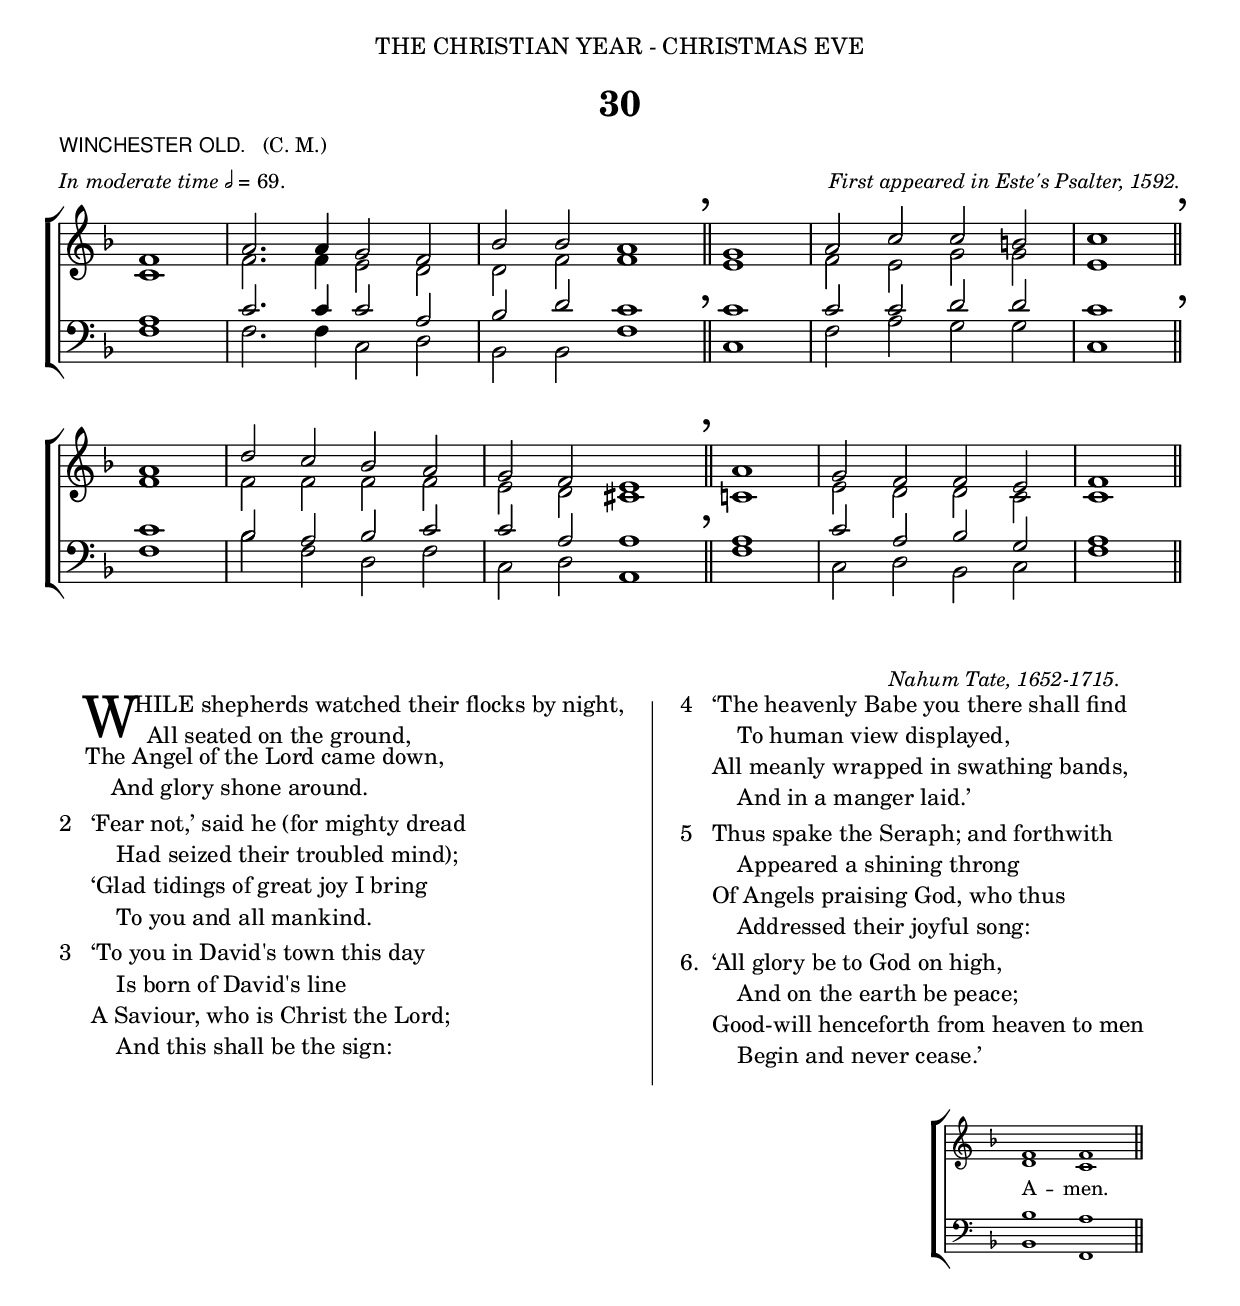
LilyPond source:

%%% 080.png
%%% Hymn 30 Winchester Old "While Shepherds watched"
%%% Version 4


\version "2.10"


\header {
  dedication = \markup { \center-align { "THE CHRISTIAN YEAR - CHRISTMAS EVE"
		\hspace #0.1 }}	
  title = "30"
  poet = \markup { \small { \sans {"WINCHESTER OLD."} \hspace #1  \roman {"(C. M.)"} } }
  meter = \markup { \small { \italic {In moderate time} \fontsize #-5 \general-align #Y #DOWN \note #"2" #1 = 69.} }
  arranger =  \markup { \small \italic {"First appeared in Este's Psalter, 1592."}}
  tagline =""
}


%%%%%%%%%%%%%%%%%%%%%%%%%%% Macros

%%% generates the breathmarks above barlines

breathmark = {	
	      \override Score.RehearsalMark #'break-visibility = #begin-of-line-invisible 
	      \override Score.RehearsalMark #'Y-offset = #'4.0 
	      \override Score.RehearsalMark #'X-offset = #'-0.5
	      \mark \markup { \fontsize #4 ","}
}

%%% Macro to specify restart of a new measure in the middle of a piece.
%%% Needed to restart a new measure after a partial measure.
%%% In this case, the macro specifies that 2 1/2 notes in a 4/2 measure have past,

partmeasure =  \set Score.measurePosition = #(ly:make-moment 2 2)

%%%%%%%%%%%%%%%%%%%%%%%%%%% End of macro definitions


%%% SATB voices


global = {
  \time 4/2 	
  \key  f\major	
  \set Staff.midiInstrument = "church organ"
}


soprano = \relative c' { 
  \partial 2*2 f1  | a2. a4 g2 f2 | bes2 bes2 a1 \breathmark \bar "||"
      \partmeasure g1 | a2 c2 c2 b2 | c1 \breathmark \bar "||" \break
  a1 | d2 c2 \once \override Accidental #'transparent = ##t bes2 a2 | g2 f2 e1 \breathmark \bar "||"
      \partmeasure a1 | g2 f2 f2 e2 | f1 \bar "||"
}

alto = \relative c' { 
  c1 | f2. f4 e2 d2 | d2 f2 f1 \bar "||" 
      e1  | f2 e2 g2 g2  | e1 \bar "||"
  f1  | f2 f2 f2 f2  | e2 d2 cis1 \bar "||"  
      c!1 | e2 d2 d2 c2  | c1  \bar "||"
}

tenor = \relative c { \clef bass 
  a'1 | c2. c4 c2 a2 | bes2 d2 c1 \bar "||" 
      c1  | c2 c2 d2 d2  | c1 \bar "||" 
  c1  | bes2 a2 bes2 c2 | c2 a2 a1 \bar "||" 
      a1  | c2 a2 bes2 g2 | a1 \bar "||"
}


bass = \relative c { \clef bass 
  f1  | f2. f4 c2 d2  | bes2 bes2 f'1 \bar "||"
  c1  | f2 a2 g2 g2   | c,1 \bar "||"
  f1  | bes2 f2 d2 f2 | c2 d2 a1 \bar "||"
  f'1 |c2 d2 bes2 c2  |f1 \bar "||"

}

#(ly:set-option 'point-and-click #f)

\paper {
  #(set-paper-size "a4")
%  annotate-spacing = ##t
  print-page-number = ##f
  ragged-last-bottom = ##t
  ragged-bottom = ##t
}


\book{

\score{
\new ChoirStaff	
 <<

	\context Staff = upper << 
	\context Voice = sopranos { \voiceOne \global \soprano }
	\context Voice = altos    {\voiceTwo \global \alto }
	                      >>
        
	\context Staff = lower <<
	\context Voice = tenors { \voiceOne \global \tenor }
	\context Voice = basses { \voiceTwo \global \bass }
			        >> 
			      

 >>
\layout {
		indent=0
		\context { \Score \remove "Bar_number_engraver" }
		\context { \Staff \remove "Time_signature_engraver" }
		\context { \Score \remove "Mark_engraver"  }
                \context { \Staff \consists "Mark_engraver"  }
	} %% close layout

\midi { \context { \Score tempoWholesPerMinute = #(ly:make-moment 69 2) }}      
  		
} %%% Score bracket


%%% Lyric Attribution

\markup {\hspace #80 \small \italic "Nahum Tate, 1652-1715."}


%%% Lyrics in 3 columns. Columm 1 (verses), column 2 (dividing line) and column 3 (verses).

\markup { \hspace #0 %%% add space as necc. to center the entire block of lyrics
          \column {  %%% super column for entire block of lyrics
           \line { %%% master line of 3 columns
	   \column { %%% column 1
              \column { %%% verse 1 is a column of 2 lines
	        \line { \hspace #2.2 \column { \lower #2.4 \fontsize #8 "W" }   %%Drop Cap goes here
		        \hspace #-1    %% adjust this if other letters are too far from Drop Cap
		        \column  { \raise #0.0 "HILE shepherds watched their flocks by night," 
		                               "  All seated on the ground," } }          
	        \line { \hspace #2.5  %%adjust hspace until this line left edge is flush with Drop Cap
			\lower  #1.56  %%adjust this until the line spacing looks right
			\column {   
				"The Angel of the Lord came down,"
				"    And glory shone around."
			  		}}
			           } %%% finish verse 1      

	   \hspace #1 %%% adds vertical spacing between verses
           \line { "2  "
             \column {	     
		     "‘Fear not,’ said he (for mighty dread"
		     "    Had seized their troubled mind);"
		     "‘Glad tidings of great joy I bring"
		     "    To you and all mankind."
	   }}
	   \hspace #1 %%% adds vertical spacing between verses
           \line { "3  "
             \column {	     
		     "‘To you in David's town this day"
		     "    Is born of David's line"
		     "A Saviour, who is Christ the Lord;"
		     "    And this shall be the sign:"
	   }}	   
	  }  %%% end column 1
	 
	\hspace #2 %%% adds horizontal space columns 1 and 2   
			   
	\column { \filled-box #'(0.0 . 0.1) #'( -36 . 1 ) #0 }     %%% Column 2. This is the line dviding the columns 1 and 3. 
    
	\hspace #2 %%% adds horizontal space columns 1 and 2   
        \column { %%% column 3
	     \line { "4  "
             \column {    
		     "‘The heavenly Babe you there shall find"
		     "    To human view displayed,"
		     "All meanly wrapped in swathing bands,"
		     "    And in a manger laid.’"
	   }}
	   \hspace #1 %%% adds vertical spacing between verses
           \line { "5  "
             \column { 
		     "Thus spake the Seraph; and forthwith"
		     "    Appeared a shining throng"
		     "Of Angels praising God, who thus"
		     "    Addressed their joyful song:"
	   }}
	  \hspace #1 %%% adds vertical spacing between verses
           \line { "6. "
             \column {    
		     "‘All glory be to God on high,"
		     "    And on the earth be peace;"
		     "Good-will henceforth from heaven to men"
		     "    Begin and never cease.’" 
	   }}
           }  %%% end column 3
	 } %%% end master line 
      } %%% end super column
} %%% end markup


%%% Amen score block

\score{
  \new ChoirStaff
   <<
        \context Staff = upper \with { fontSize = #-3  \override StaffSymbol #'staff-space = #(magstep -2) } 
	                     << 
	\context Voice = "sopranos" { \relative c' { \clef treble \global \voiceOne f1 f1 \bar "||" }}
	\context Voice = "altos"    { \relative c' { \clef treble \global \voiceTwo d1 c1 \bar "||" }}	
	                      >>
			      
	\context Lyrics \lyricsto "altos" {\override LyricText #'font-size = #-1  A -- men. }
	
	\context Staff = lower \with { fontSize = #-3  \override StaffSymbol #'staff-space = #(magstep -2) } 
	                      <<
	\context Voice = "tenors" { \relative c { \clef bass \global \voiceThree bes'1 a1 \bar "||" }}
	\context Voice = "basses" { \relative c { \clef bass \global \voiceFour  bes1 f1 \bar "||" }}
			       >> 
  >>			      
\header { breakbefore = ##f piece = " " opus = " " }
\layout{
	ragged-right = ##t
	indent = 15\cm
	\context { \Staff \remove Time_signature_engraver }
       }
\midi { \context { \Score tempoWholesPerMinute = #(ly:make-moment 69 2) }}  %%%Amen midi     

}  

} %%% book bracket
